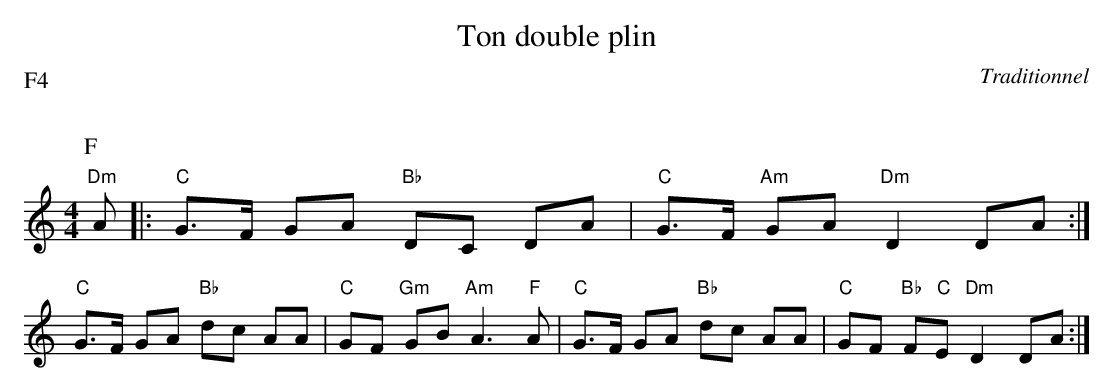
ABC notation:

X:1
T:Ton double plin
C:Traditionnel
Q:C2=160
P:F4
M:4/4
K:Am
P:F
\large
"Dm"A |: "C"G>F GA "Bb"DC DA | "C"G>F "Am"GA "Dm"D2 DA :|
"C"G>F GA "Bb"dc AA | "C"GF "Gm"GB "Am"A3 "F"A |\
"C"G>F GA "Bb"dc AA | "C"GF "Bb"F"C"E "Dm"D2 DA :|
\bigskip
